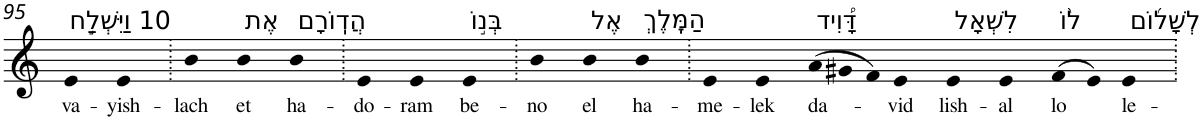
**kern	**text
*part1	*part1
*staff1	*staff1
*I"Piano	*
*I'Pno	*
!!LO:PB:g=z
*clefG2	*
*k[]	*
=95	=95
!LO:TX:a:t=10 וַיִּשְׁלַ֣ח	!
!	!LO:LY:b
4e	va-
!	!LO:LY:b
4e	-yish-
=96.	=96.
!	!LO:LY:b
4b	-lach
!LO:TX:a:t=אֶת	!
!	!LO:LY:b
4b	et
!LO:TX:a:t=הֲדֽוֹרָם	!
!	!LO:LY:b
4b	ha-
=97.	=97.
!	!LO:LY:b
4e	-do-
!	!LO:LY:b
4e	-ram
!LO:TX:a:t=בְּנ֣וֹ	!
!	!LO:LY:b
4e	be-
=98.	=98.
!	!LO:LY:b
4b	-no
!LO:TX:a:t=אֶל	!
!	!LO:LY:b
4b	el
!LO:TX:a:t=הַמֶּֽלֶךְ	!
!	!LO:LY:b
4b	ha-
=99.	=99.
!	!LO:LY:b
4e	-me-
!	!LO:LY:b
4e	-lek
*Xtuplet	*
!LO:TX:a:t=דָּ֠וִיד	!
!	!LO:LY:b
(>12a	da-
12g#X	.
12f)	.
!	!LO:LY:b
4e	-vid
!LO:TX:a:t=לִשְׁאָל	!
!	!LO:LY:b
4e	lish-
!	!LO:LY:b
4e	-al
!LO:TX:a:t=ל֨וֹ	!
!	!LO:LY:b
(>8f	lo
8e)	.
!LO:TX:a:t=לְשָׁל֜וֹם	!
!	!LO:LY:b
4e	le-
=.	=.
*-	*-
